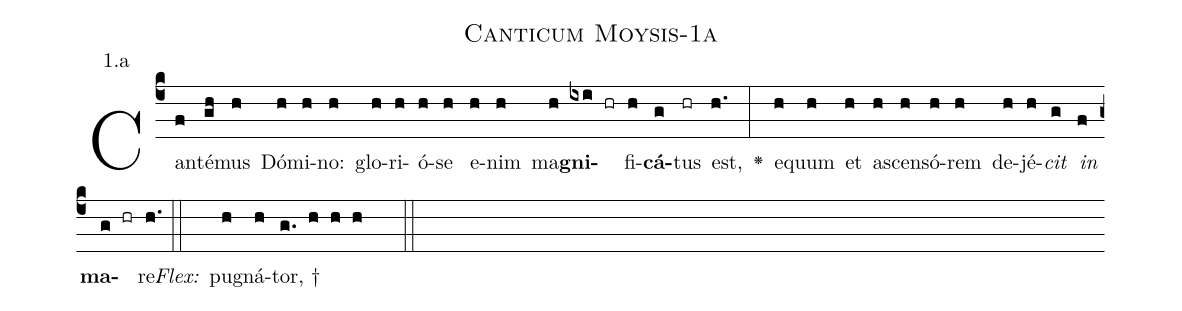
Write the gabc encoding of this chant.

name: Canticum Moysis-1a;
annotation: 1.a;
%%
(c4)Can(f)té(gh)mus(h) Dó(h)mi(h)no:(h) glo(h)ri(h)ó(h)se(h) e(h)nim(h) ma(h)<b>gni</b>(ixi hr)fi(h)<b>cá</b>(g)tus(hr) est,(h.) <v>\greheightstar</v>(:) e(h)quum(h) et(h) a(h)scen(h)só(h)rem(h) de(h)jé(h)<i>cit</i>(g) <i>in</i>(f) <b>ma</b>(g hr)re.(h.) (::)
<i>Flex:</i>()  pu(h)gná(h)tor, †(g. h h h  ::)

%E(h) u(h) o(g) u(f) a(g) e.(h.) (::)
